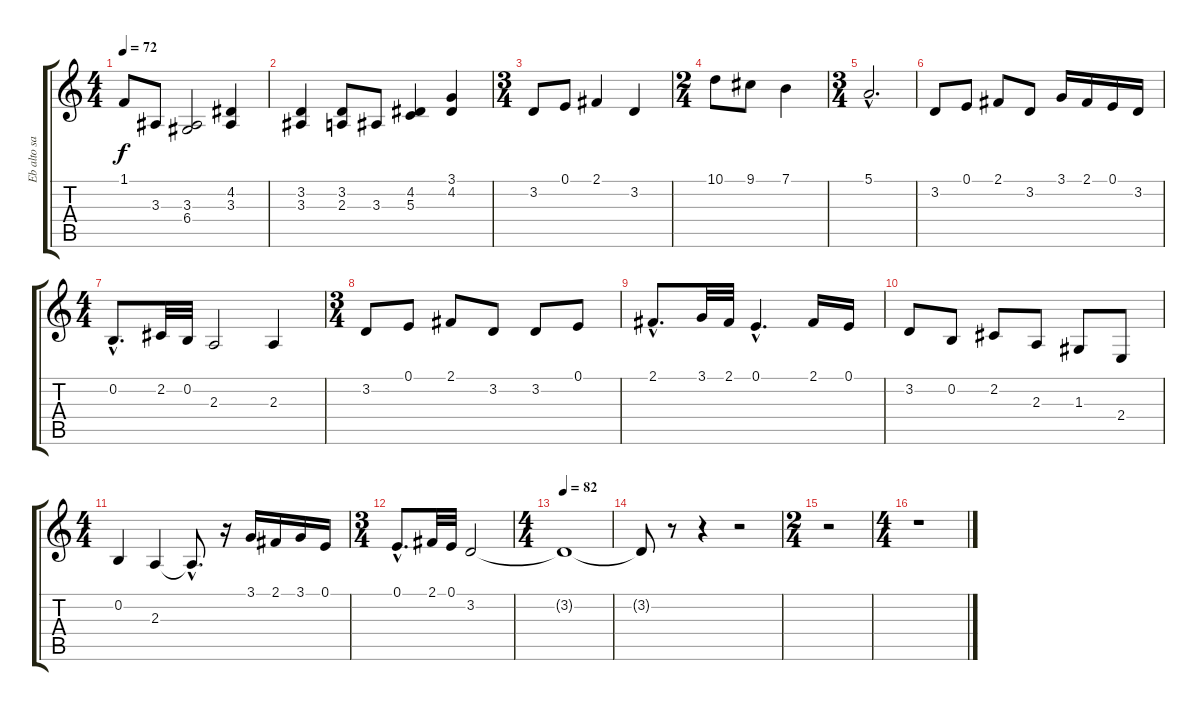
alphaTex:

\track ("Eb alto sax" "Eb alto sa") {instrument altosax}
\staff {score tabs}
\tuning (E4 B3 G3 D3 A2 E2) {hide}
\ts (4 4)
\tempo 72
\clef g2
\ks c
1.1.8{dy f} 3.3.8 (3.3 6.4).2 (4.2 3.3).4 |
(3.2 3.3).4 (3.2 2.3).8 3.3.8 (4.2 5.3).4 (3.1 4.2).4 |
\ts (3 4)
3.2.8 0.1.8 2.1.4 3.2.4 |
\ts (2 4)
10.1.8 9.1.8 7.1.4 |
\ts (3 4)
5.1{hac}.2{d} |
3.2.8 0.1.8 2.1.8 3.2.8 3.1.16 2.1.16 0.1.16 3.2.16 |
\ts (4 4)
0.2{hac}.8{d} 2.2.32 0.2.32 2.3.2 2.3.4 |
\ts (3 4)
3.2.8 0.1.8 2.1.8 3.2.8 3.2.8 0.1.8 |
2.1{hac}.8{d} 3.1.32 2.1.32 0.1{hac}.4{d} 2.1.16 0.1.16 |
3.2.8 0.2.8 2.2.8 2.3.8 1.3.8 2.4.8 |
\ts (4 4)
0.2.4 2.3.4 2.3{hac t}.8{d} r.16 3.1.16 2.1.16 3.1.16 0.1.16 |
\ts (3 4)
0.1{hac}.8{d} 2.1.32 0.1.32 3.2.2 |
\ts (4 4)
\tempo 82
3.2{t}.1 |
3.2{t}.8 r.8 r.4 r.2 |
\ts (2 4)
r.2 |
\ts (4 4)
r.1
